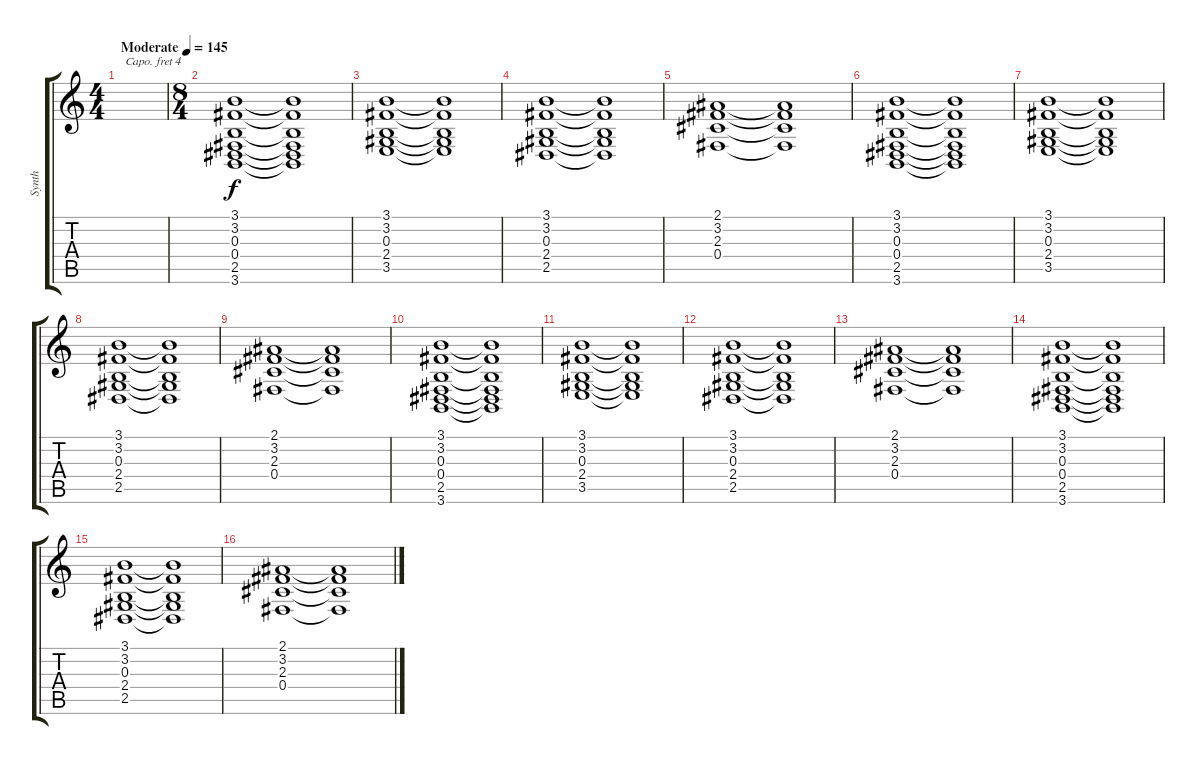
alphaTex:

\track ("Synth" "Synth") {instrument pad3polysynth}
\staff {score tabs}
\capo 4
\tuning (E4 B3 G3 D3 A2 E2) {hide}
\ts (4 4)
\tempo (145 "Moderate")
\clef g2
\ks c
|
\ts (8 4)
(3.1 3.2 0.3 0.4 2.5 3.6).1 (3.1{t} 3.2{t} 0.3{t} 0.4{t} 2.5{t} 3.6{t}).1 |
(3.1 3.2 0.3 2.4 3.5).1 (3.1{t} 3.2{t} 0.3{t} 2.4{t} 3.5{t}).1 |
(3.1 3.2 0.3 2.4 2.5).1 (3.1{t} 3.2{t} 0.3{t} 2.4{t} 2.5{t}).1 |
(2.1 3.2 2.3 0.4).1 (2.1{t} 3.2{t} 2.3{t} 0.4{t}).1 |
(3.1 3.2 0.3 0.4 2.5 3.6).1 (3.1{t} 3.2{t} 0.3{t} 0.4{t} 2.5{t} 3.6{t}).1 |
(3.1 3.2 0.3 2.4 3.5).1 (3.1{t} 3.2{t} 0.3{t} 2.4{t} 3.5{t}).1 |
(3.1 3.2 0.3 2.4 2.5).1 (3.1{t} 3.2{t} 0.3{t} 2.4{t} 2.5{t}).1 |
(2.1 3.2 2.3 0.4).1 (2.1{t} 3.2{t} 2.3{t} 0.4{t}).1 |
(3.1 3.2 0.3 0.4 2.5 3.6).1 (3.1{t} 3.2{t} 0.3{t} 0.4{t} 2.5{t} 3.6{t}).1 |
(3.1 3.2 0.3 2.4 3.5).1 (3.1{t} 3.2{t} 0.3{t} 2.4{t} 3.5{t}).1 |
(3.1 3.2 0.3 2.4 2.5).1 (3.1{t} 3.2{t} 0.3{t} 2.4{t} 2.5{t}).1 |
(2.1 3.2 2.3 0.4).1 (2.1{t} 3.2{t} 2.3{t} 0.4{t}).1 |
(3.1 3.2 0.3 0.4 2.5 3.6).1 (3.1{t} 3.2{t} 0.3{t} 0.4{t} 2.5{t} 3.6{t}).1 |
(3.1 3.2 0.3 2.4 2.5).1 (3.1{t} 3.2{t} 0.3{t} 2.4{t} 2.5{t}).1 |
(2.1 3.2 2.3 0.4).1 (2.1{t} 3.2{t} 2.3{t} 0.4{t}).1
